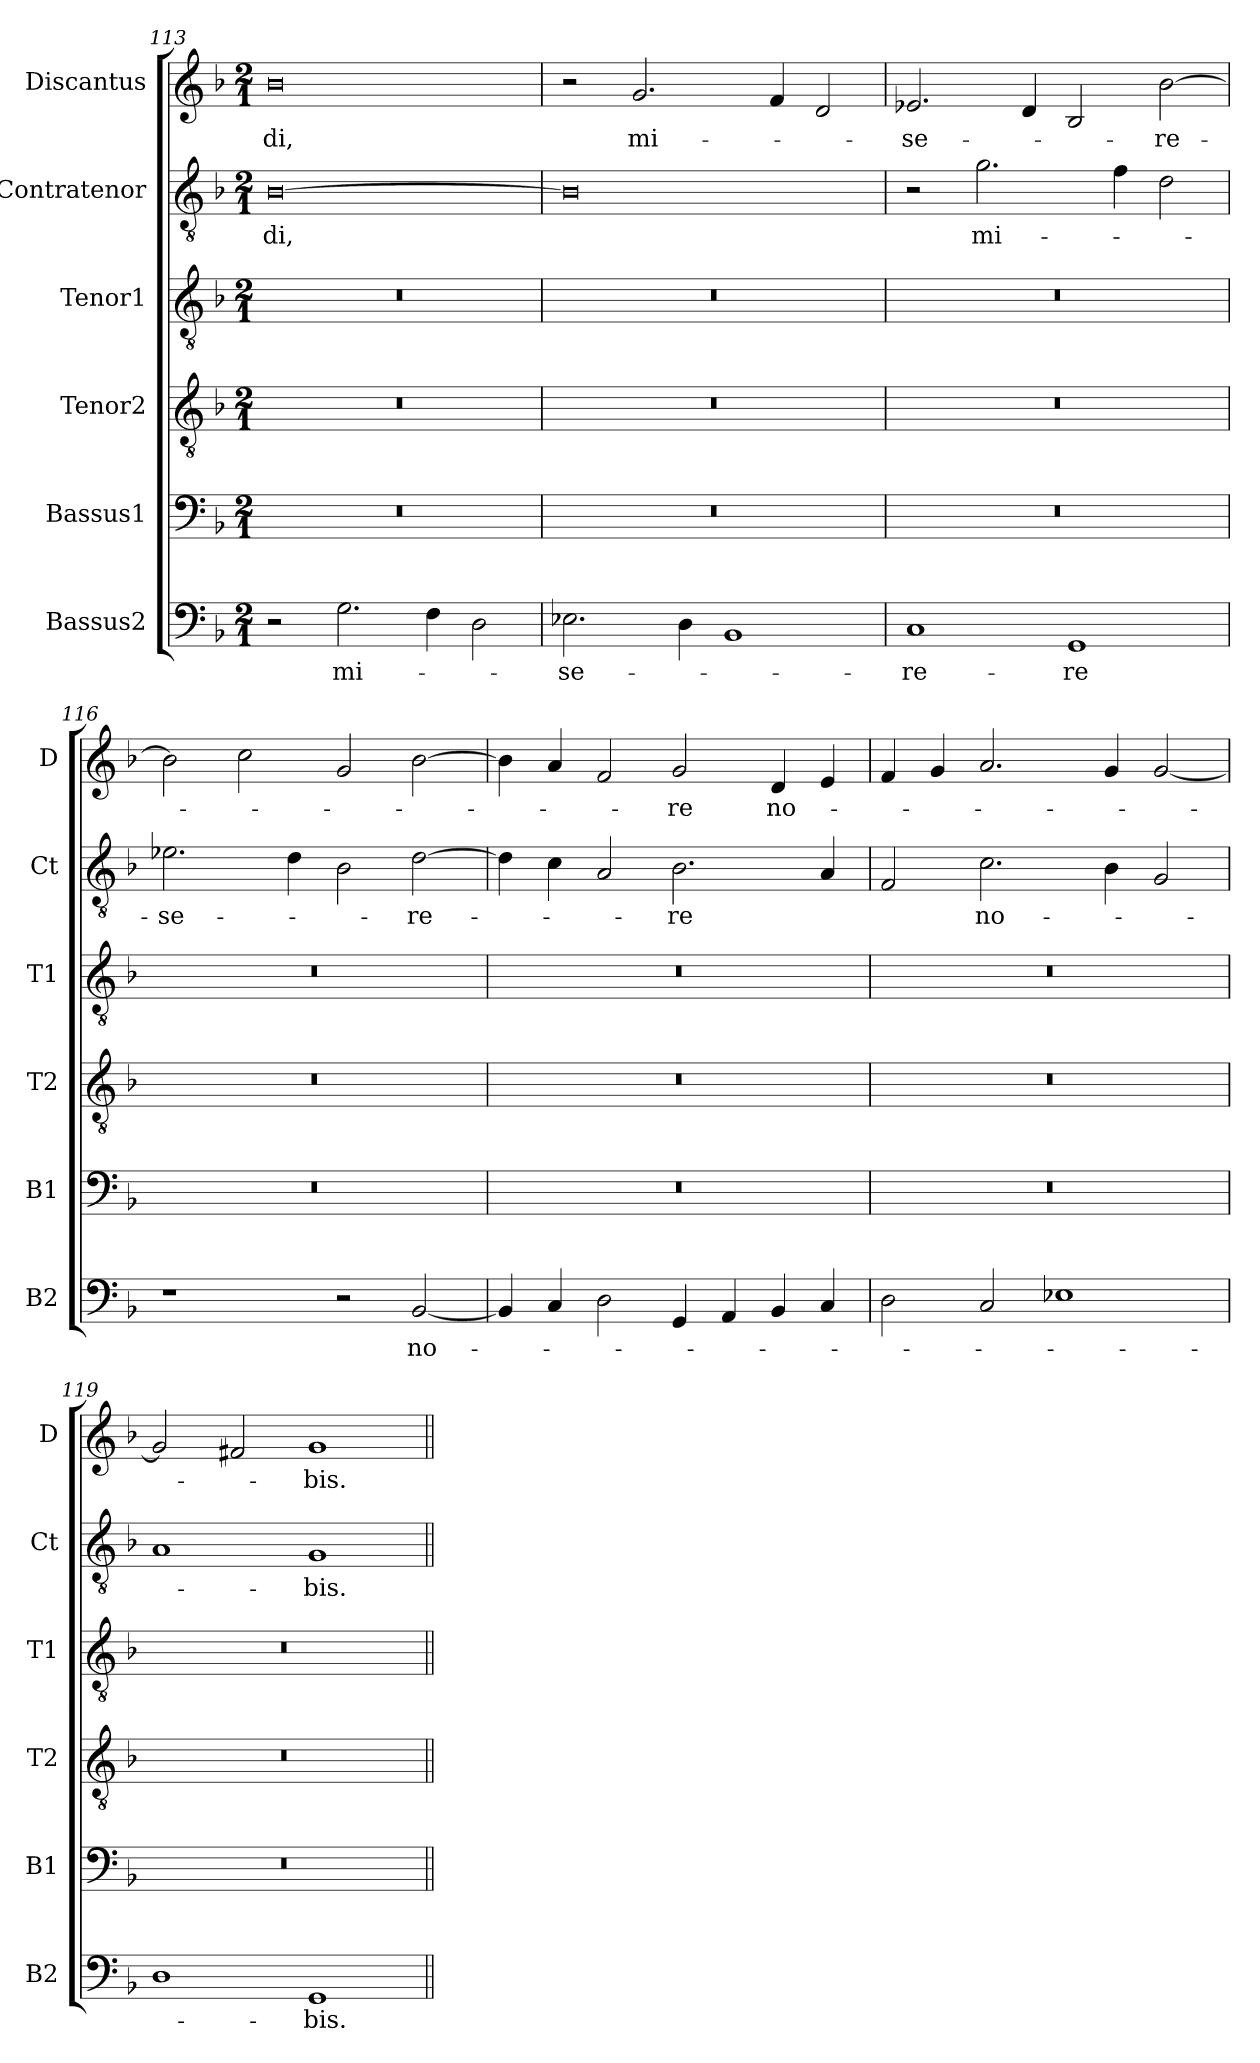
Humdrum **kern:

**kern	**text	**kern	**kern	**kern	**kern	**text	**kern	**text
*part6	*part6	*part5	*part4	*part3	*part2	*part2	*part1	*part1
*staff6	*staff6	*staff5	*staff4	*staff3	*staff2	*staff2	*staff1	*staff1
*I"Bassus2	*	*I"Bassus1	*I"Tenor2	*I"Tenor1	*I"Contratenor	*	*I"Discantus	*
*I'B2	*	*I'B1	*I'T2	*I'T1	*I'Ct	*	*I'D	*
*clefF4	*	*clefF4	*clefGv2	*clefGv2	*clefGv2	*	*clefG2	*
*k[b-]	*	*k[b-]	*k[b-]	*k[b-]	*k[b-]	*	*k[b-]	*
*M2/1	*	*M2/1	*M2/1	*M2/1	*M2/1	*	*M2/1	*
=113	=113	=113	=113	=113	=113	=113	=113	=113
2r	.	0r	0r	0r	[0B-	-di,	0b-	-di,
2.G	mi-	.	.	.	.	.	.	.
4F	.	.	.	.	.	.	.	.
2D	.	.	.	.	.	.	.	.
=114	=114	=114	=114	=114	=114	=114	=114	=114
2.E-X	-se-	0r	0r	0r	0B-]	.	2r	.
.	.	.	.	.	.	.	2.g	mi-
4D	.	.	.	.	.	.	.	.
1BB-	.	.	.	.	.	.	.	.
.	.	.	.	.	.	.	4f	.
.	.	.	.	.	.	.	2d	.
=115	=115	=115	=115	=115	=115	=115	=115	=115
1C	-re-	0r	0r	0r	2r	.	2.e-X	-se-
.	.	.	.	.	2.g	mi-	.	.
.	.	.	.	.	.	.	4d	.
1GG	-re	.	.	.	.	.	2B-	.
.	.	.	.	.	4f	.	.	.
.	.	.	.	.	2d	.	[2b-	-re-
=116	=116	=116	=116	=116	=116	=116	=116	=116
1r	.	0r	0r	0r	2.e-X	-se-	2b-]	.
.	.	.	.	.	.	.	2cc	.
.	.	.	.	.	4d	.	.	.
2r	.	.	.	.	2B-	.	2g	.
[2BB-	no-	.	.	.	[2d	-re-	[2b-	.
=117	=117	=117	=117	=117	=117	=117	=117	=117
4BB-]	.	0r	0r	0r	4d]	.	4b-]	.
4C	.	.	.	.	4c	.	4a	.
2D	.	.	.	.	2A	.	2f	.
4GG	.	.	.	.	2.B-	-re	2g	-re
4AA	.	.	.	.	.	.	.	.
4BB-	.	.	.	.	.	.	4d	no-
4C	.	.	.	.	4A	.	4e	.
=118	=118	=118	=118	=118	=118	=118	=118	=118
2D	.	0r	0r	0r	2F	.	4f	.
.	.	.	.	.	.	.	4g	.
2C	.	.	.	.	2.c	no-	2.a	.
1E-X	.	.	.	.	.	.	.	.
.	.	.	.	.	4B-	.	4g	.
.	.	.	.	.	2G	.	[2g	.
=119	=119	=119	=119	=119	=119	=119	=119	=119
1D	.	0r	0r	0r	1A	.	2g]	.
.	.	.	.	.	.	.	2f#X	.
1GG	-bis.	.	.	.	1G	-bis.	1g	-bis.
=||	=||	=||	=||	=||	=||	=||	=||	=||
*-	*-	*-	*-	*-	*-	*-	*-	*-
